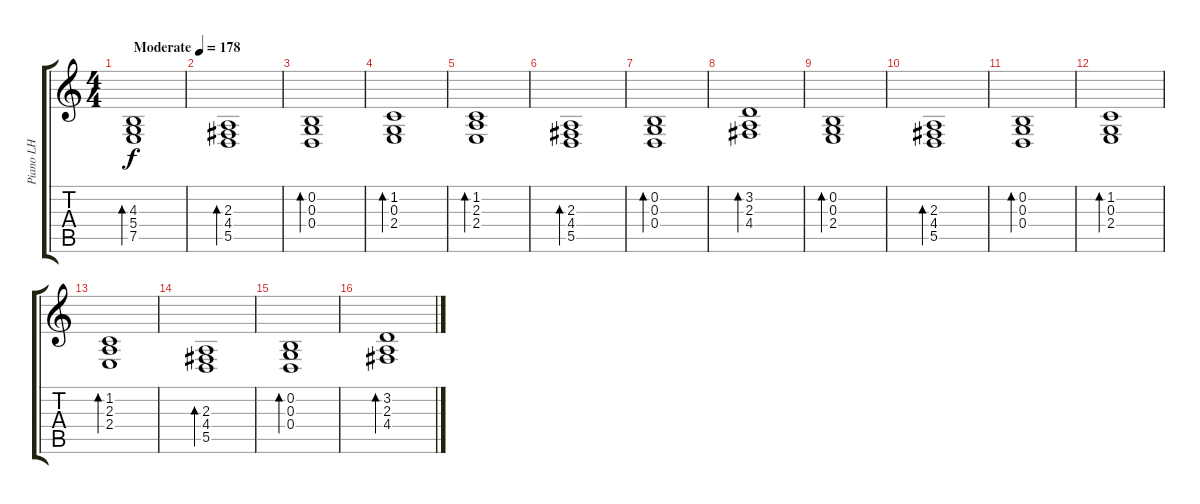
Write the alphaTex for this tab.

\track ("Piano LH" "Piano LH") {instrument acousticgrandpiano}
\staff {score tabs}
\tuning (E4 B3 G3 D3 A2 E2) {hide}
\ts (4 4)
\tempo (178 "Moderate")
\tempo 167
\tempo (178 "Moderate")
\clef g2
\ks c
(4.3 5.4 7.5).1{bd 480 dy f instrument acousticgrandpiano} |
(2.3 4.4 5.5).1{bd 480} |
(0.2 0.3 0.4).1{bd 480} |
(1.2 0.3 2.4).1{bd 480} |
(1.2 2.3 2.4).1{bd 480} |
(2.3 4.4 5.5).1{bd 480} |
(0.2 0.3 0.4).1{bd 480} |
(3.2 2.3 4.4).1{bd 480} |
(0.2 0.3 2.4).1{bd 480} |
(2.3 4.4 5.5).1{bd 480} |
(0.2 0.3 0.4).1{bd 480} |
(1.2 0.3 2.4).1{bd 480} |
(1.2 2.3 2.4).1{bd 480} |
(2.3 4.4 5.5).1{bd 480} |
(0.2 0.3 0.4).1{bd 480} |
(3.2 2.3 4.4).1{bd 480}
